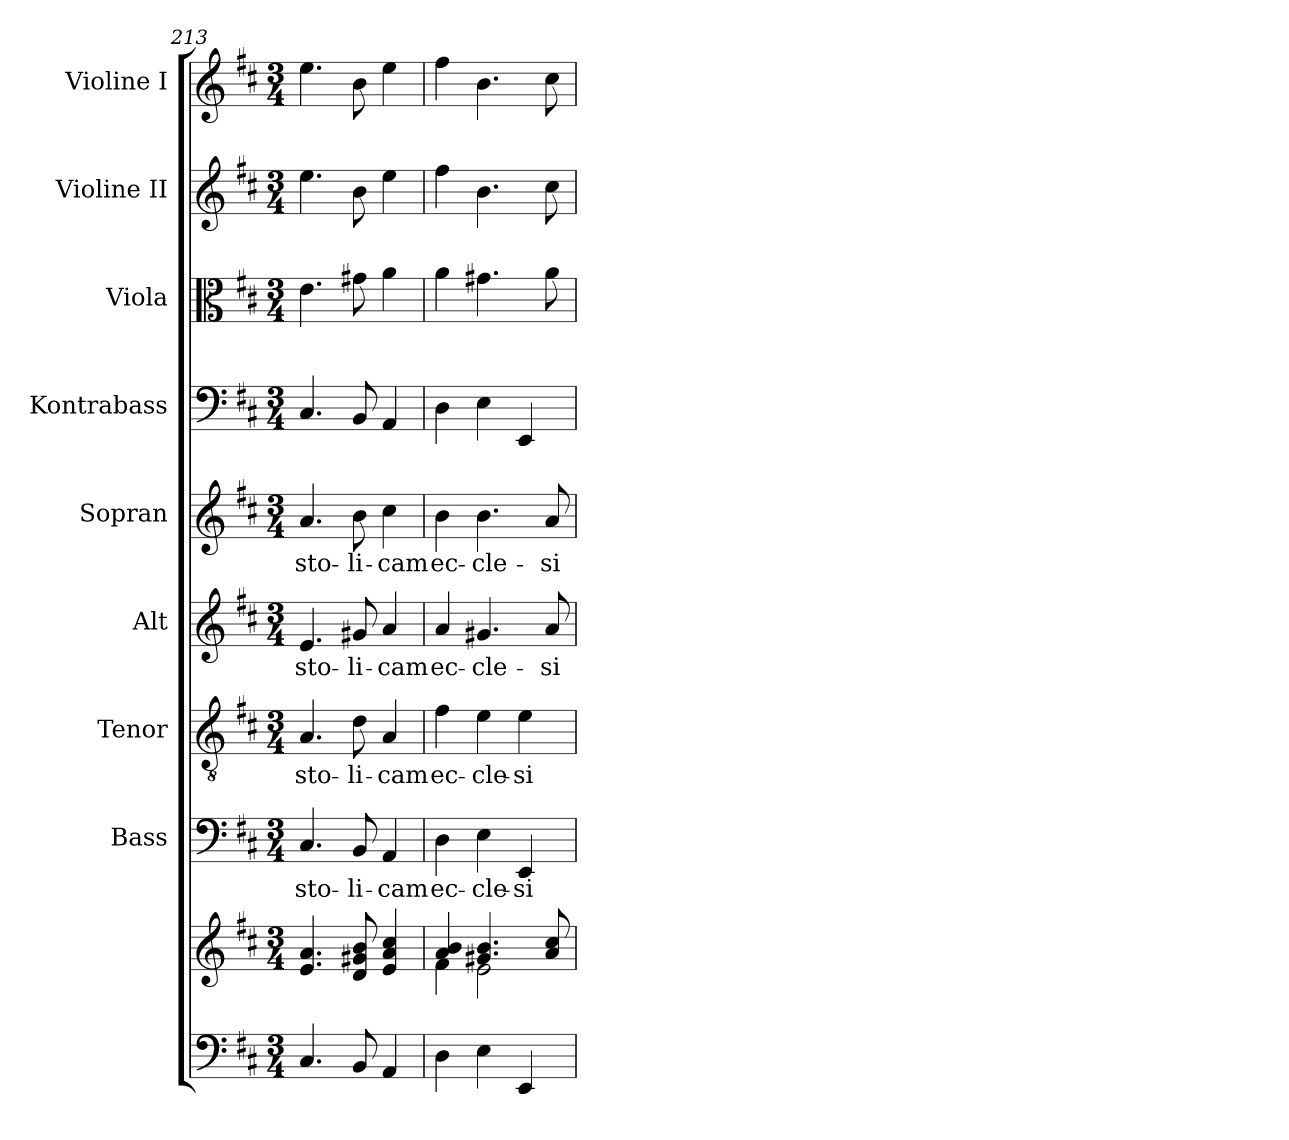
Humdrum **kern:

**kern	**kern	**kern	**text	**kern	**text	**kern	**text	**kern	**text	**kern	**kern	**kern	**kern
*part9	*part9	*part8	*part8	*part7	*part7	*part6	*part6	*part5	*part5	*part4	*part3	*part2	*part1
*staff10	*staff9	*staff8	*staff8	*staff7	*staff7	*staff6	*staff6	*staff5	*staff5	*staff4	*staff3	*staff2	*staff1
*	*	*I"Bass	*	*I"Tenor	*	*I"Alt	*	*I"Sopran	*	*I"Kontrabass	*I"Viola	*I"Violine II	*I"Violine I
*	*	*I'B.	*	*I'T.	*	*I'A.	*	*I'S.	*	*I'Kb.	*I'Vla.	*I'Vl. II	*I'Vl. I
*clefF4	*clefG2	*clefF4	*	*clefGv2	*	*clefG2	*	*clefG2	*	*clefF4	*clefC3	*clefG2	*clefG2
*	*	*	*	*	*	*	*	*	*	*ITrd7c12	*	*	*
*k[f#c#]	*k[f#c#]	*k[f#c#]	*	*k[f#c#]	*	*k[f#c#]	*	*k[f#c#]	*	*k[f#c#]	*k[f#c#]	*k[f#c#]	*k[f#c#]
*D:	*D:	*D:	*	*D:	*	*D:	*	*D:	*	*D:	*D:	*D:	*D:
*M3/4	*M3/4	*M3/4	*	*M3/4	*	*M3/4	*	*M3/4	*	*M3/4	*M3/4	*M3/4	*M3/4
=213	=213	=213	=213	=213	=213	=213	=213	=213	=213	=213	=213	=213	=213
!	!	!	!LO:LY:b	!	!LO:LY:b	!	!LO:LY:b	!	!LO:LY:b	!	!	!	!
4.C#/	4.e/ 4.a/	4.C#/	-sto-	4.A/	-sto-	4.e/	-sto-	4.a/	-sto-	4.CC#/	4.e\	4.ee\	4.ee\
!	!	!	!LO:LY:b	!	!LO:LY:b	!	!LO:LY:b	!	!LO:LY:b	!	!	!	!
8BB/	8d/ 8g#X/ 8b/	8BB/	-li-	8d\	-li-	8g#X/	-li-	8b\	-li-	8BBB/	8g#X\	8b\	8b\
!	!	!	!LO:LY:b	!	!LO:LY:b	!	!LO:LY:b	!	!LO:LY:b	!	!	!	!
4AA/	4e/ 4a/ 4cc#/	4AA/	-cam	4A/	-cam	4a/	-cam	4cc#\	-cam	4AAA/	4a\	4ee\	4ee\
=214	=214	=214	=214	=214	=214	=214	=214	=214	=214	=214	=214	=214	=214
*	*^	*	*	*	*	*	*	*	*	*	*	*	*
!	!	!	!	!LO:LY:b	!	!LO:LY:b	!	!LO:LY:b	!	!LO:LY:b	!	!	!	!
4D\	4a/ 4b/	4f#\	4D\	ec-	4f#\	ec-	4a/	ec-	4b\	ec-	4DD\	4a\	4ff#\	4ff#\
!	!	!	!	!LO:LY:b	!	!LO:LY:b	!	!LO:LY:b	!	!LO:LY:b	!	!	!	!
4E\	4.g#X/ 4.b/	2e\	4E\	-cle-	4e\	-cle-	4.g#X/	-cle-	4.b\	-cle-	4EE\	4.g#X\	4.b\	4.b\
!	!	!	!	!LO:LY:b	!	!LO:LY:b	!	!	!	!	!	!	!	!
4EE/	.	.	4EE/	-si-	4e\	-si-	.	.	.	.	4EEE/	.	.	.
!	!	!	!	!	!	!	!	!LO:LY:b	!	!LO:LY:b	!	!	!	!
.	8a/ 8cc#/	.	.	.	.	.	8a/	-si-	8a/	-si-	.	8a\	8cc#\	8cc#\
*	*v	*v	*	*	*	*	*	*	*	*	*	*	*	*
=	=	=	=	=	=	=	=	=	=	=	=	=	=
*-	*-	*-	*-	*-	*-	*-	*-	*-	*-	*-	*-	*-	*-
